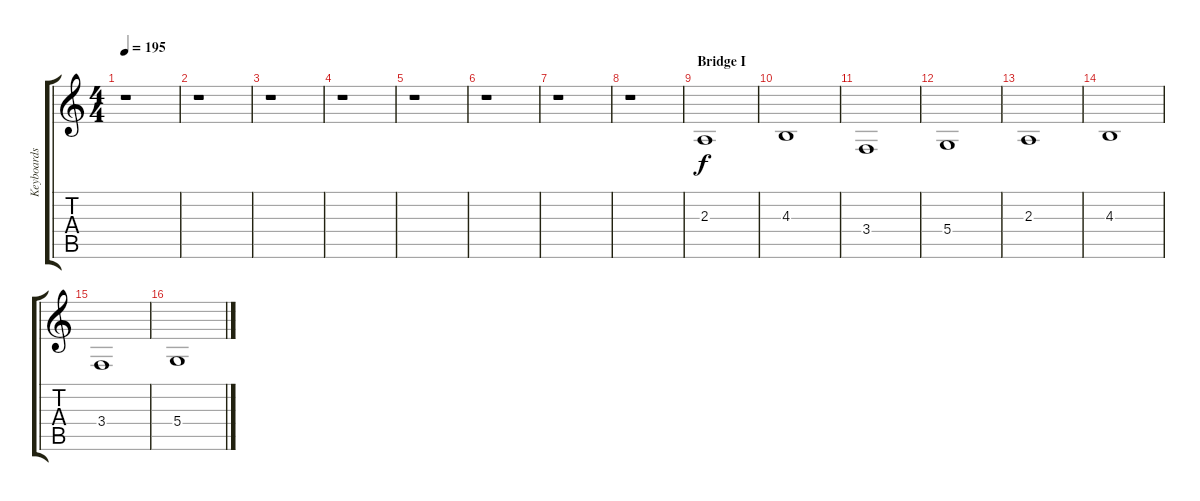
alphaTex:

\track ("Keyboards" "Keyboards") {instrument choiraahs}
\staff {score tabs}
\tuning (E4 B3 G3 D3 A2 E2) {hide}
\ts (4 4)
\tempo 195
\clef g2
\ks c
r.1{dy f} |
r.1 |
r.1 |
r.1 |
r.1 |
r.1 |
r.1 |
r.1 |
\section ("" "Bridge I")
2.3.1 |
4.3.1 |
3.4.1 |
5.4.1 |
2.3.1 |
4.3.1 |
3.4.1 |
5.4.1
